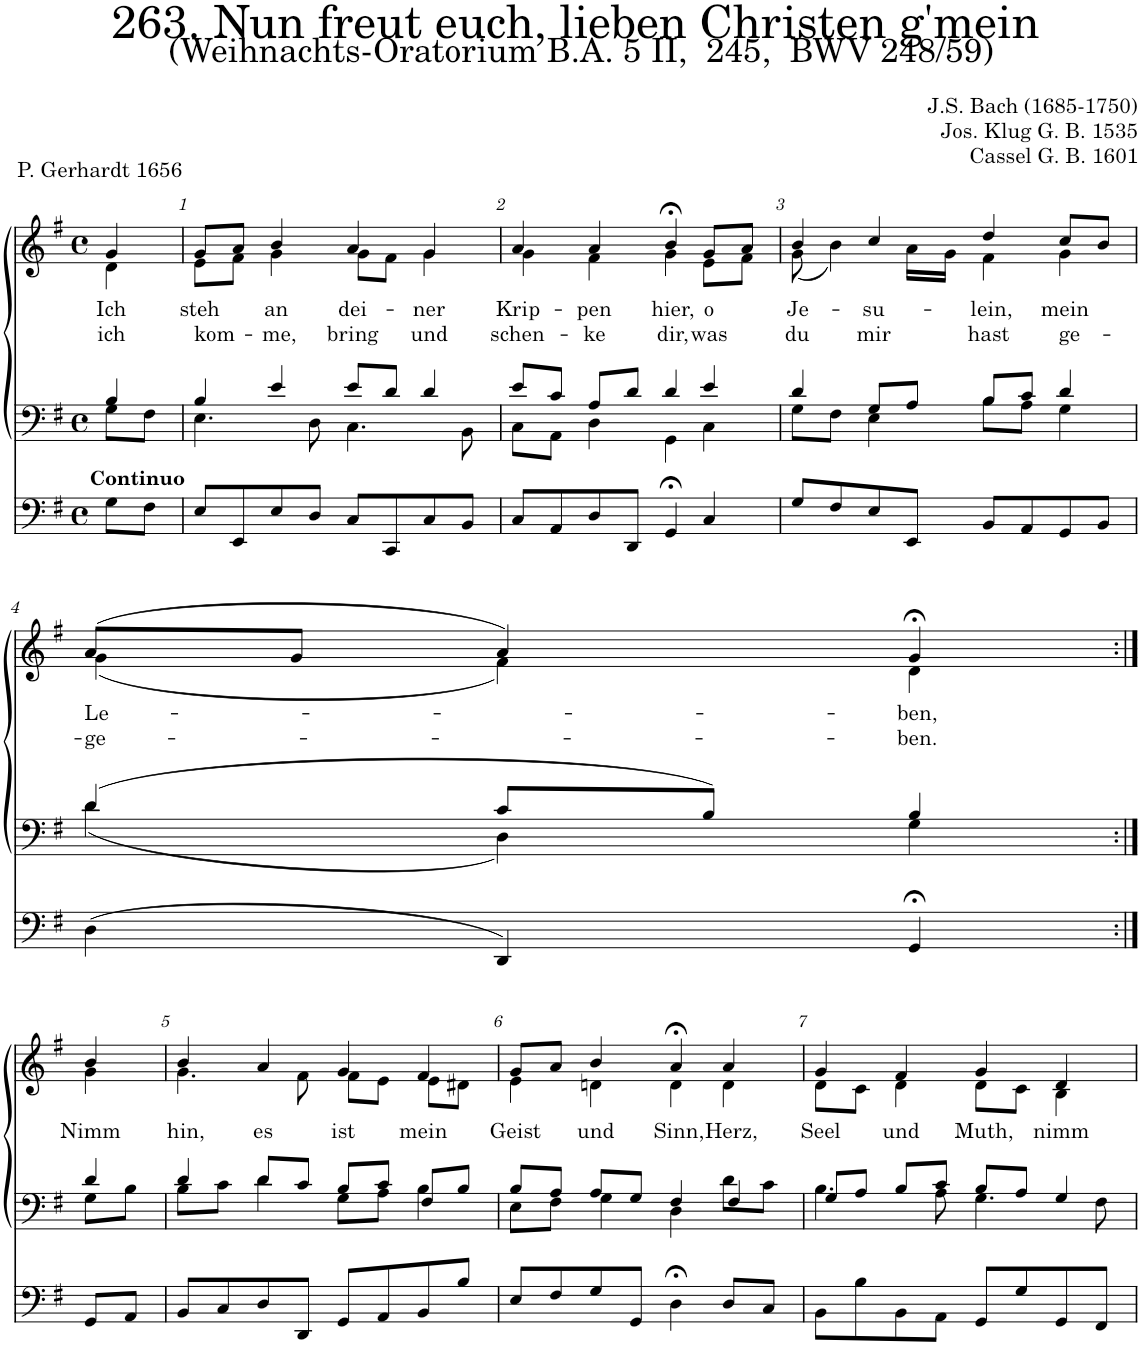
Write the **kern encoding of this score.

**kern	**kern	**kern	**text	**text
*part3	*part2	*part1	*part1	*part1
*staff3	*staff2	*staff1	*staff1	*staff1
*I"Violoncello	*I"Tenor/Bass	*I"Soprano/Alto	*	*
*I'Vc	*	*	*	*
*clefF4	*clefF4	*clefG2	*	*
*k[f#]	*k[f#]	*k[f#]	*	*
*M4/4	*M4/4	*M4/4	*	*
*met(c)	*met(c)	*met(c)	*	*
=	=	=	=	=
*	*^	*	*	*
!LO:TX:a:B:t=Continuo	!	!	!	!	!
!	!	!	!	!LO:LY:b	!LO:LY:b
*	*	*	*^	*	*
8G\L	4B/	8G\L	4g/	4d\	Ich	ich
8F#\J	.	8F#\J	.	.	.	.
=1	=1	=1	=1	=1	=1	=1
!	!	!	!	!	!LO:LY:b	!LO:LY:b
8E/L	4B/	4.E\	8g;</L	8e\L	steh	kom-
8EE/	.	.	8a/J	8f#\J	.	.
!	!	!	!	!	!LO:LY:b	!LO:LY:b
8E/	4e/	.	4b/	4g\	an	-me,
8D/J	.	8D\	.	.	.	.
!	!	!	!	!	!LO:LY:b	!LO:LY:b
8C/L	8e/L	4.C\	4a;</	8g\L	dei-	bring
8CC/	8d/J	.	.	8f#\J	.	.
!	!	!	!	!	!LO:LY:b	!LO:LY:b
8C/	4d/	.	4g/	4g\	-ner	und
8BB/J	.	8BB\	.	.	.	.
=2	=2	=2	=2	=2	=2	=2
!	!	!	!	!	!LO:LY:b	!LO:LY:b
8C/L	8e/L	8C\L	4a;</	4g\	Krip-	schen-
8AA/	8c/J	8AA\J	.	.	.	.
!	!	!	!	!	!LO:LY:b	!LO:LY:b
8D/	8A/L	4D\	4a/	4f#\	-pen	-ke
8DD/J	8d/J	.	.	.	.	.
!	!	!	!	!	!LO:LY:b	!LO:LY:b
4GG;</	4d/	4GG\	4b;<,/	4g\	hier,	dir,
!	!	!	!	!	!LO:LY:b	!LO:LY:b
4C/	4e/	4C\	8g/L	8e\L	o	was
.	.	.	8a/J	8f#\J	.	.
=3	=3	=3	=3	=3	=3	=3
!	!	!	!	!	!LO:LY:b	!LO:LY:b
8G/L	4d/	8G\L	4b;</	(8g\	Je-	du
8F#/	.	8F#\J	.	4b\)	.	.
!	!	!	!	!	!LO:LY:b	!LO:LY:b
8E/	8G/L	4E\	4cc/	.	-su-	mir
8EE/J	8A/J	.	.	16a\LL	.	.
.	.	.	.	16g\JJ	.	.
!	!	!	!	!	!LO:LY:b	!LO:LY:b
8BB/L	8B/L	8B\L	4dd;</	4f#\	-lein,	hast
8AA/	8c/J	8A\J	.	.	.	.
!	!	!	!	!	!LO:LY:b	!LO:LY:b
8GG/	4d/	4G\	8cc/L	4g\	mein	ge-
8BB/J	.	.	8b/J	.	.	.
!!LO:LB:g=z	!!
=4	=4	=4	=4	=4	=4	=4
!	!	!	!	!	!LO:LY:b	!LO:LY:b
(4D\	(4d/	(4d\	(8a;</L	(4g\	Le-	-ge-
.	.	.	8g/J	.	.	.
4DD/)	8c/L	4D\)	4a/)	4f#\)	.	.
.	8B/J)	.	.	.	.	.
!	!	!	!	!	!LO:LY:b	!LO:LY:b
4GG;</	4B/	4G\	4g;<,/	4d\	-ben,	-ben.
!!LO:LB:g=z	!!
=4X1:|!	=4X1:|!	=4X1:|!	=4X1:|!	=4X1:|!	=4X1:|!	=4X1:|!
!	!	!	!	!	!LO:LY:b	!
8GG/L	4d/	8G\L	4b/	4g\	Nimm	.
8AA/J	.	8B\J	.	.	.	.
=5	=5	=5	=5	=5	=5	=5
!	!	!	!	!	!LO:LY:b	!
8BB/L	4d/	8B\L	4b;</	4.g\	hin,	.
8C/	.	8c\J	.	.	.	.
!	!	!	!	!	!LO:LY:b	!
8D/	8d/L	4d\	4a/	.	es	.
8DD/J	8c/J	.	.	8f#\	.	.
!	!	!	!	!	!LO:LY:b	!
8GG/L	8B/L	8G\L	4g;</	8f#\L	ist	.
8AA/	8c/J	8A\J	.	8e\J	.	.
!	!	!	!	!	!LO:LY:b	!
8BB/	8F#/L	4B\	4f#/	8e\L	mein	.
8B/J	8B/J	.	.	8d#X\J	.	.
=6	=6	=6	=6	=6	=6	=6
!	!	!	!	!	!LO:LY:b	!
8E/L	8B/L	8E\L	8g;</L	4e\	Geist	.
8F#/	8A/J	8F#\J	8a/J	.	.	.
!	!	!	!	!	!LO:LY:b	!
8G/	8A/L	4G\	4b/	4dn\	und	.
8GG/J	8G/J	.	.	.	.	.
!	!	!	!	!	!LO:LY:b	!
4D;<\	4F#/	4D\	4a;<,/	4d\	Sinn,	.
!	!	!	!	!	!LO:LY:b	!
8D/L	4F#/	8d\L	4a/	4d\	Herz,	.
8C/J	.	8c\J	.	.	.	.
=7	=7	=7	=7	=7	=7	=7
!	!	!	!	!	!LO:LY:b	!
8BB\L	8G/L	4.B\	4g;</	8d\L	Seel	.
8B\	8A/J	.	.	8c\J	.	.
!	!	!	!	!	!LO:LY:b	!
8BB\	8B/L	.	4f#/	4d\	und	.
8AA\J	8c/J	8A\	.	.	.	.
!	!	!	!	!	!LO:LY:b	!
8GG/L	8B/L	4.G\	4g;</	8d\L	Muth,	.
8G/	8A/J	.	.	8c\J	.	.
!	!	!	!	!	!LO:LY:b	!
8GG/	4G/	.	4d/	4B\	nimm	.
8FF#/J	.	8F#\	.	.	.	.
*	*v	*v	*	*	*	*
*	*	*v	*v	*	*
=	=	=	=	=
*-	*-	*-	*-	*-
